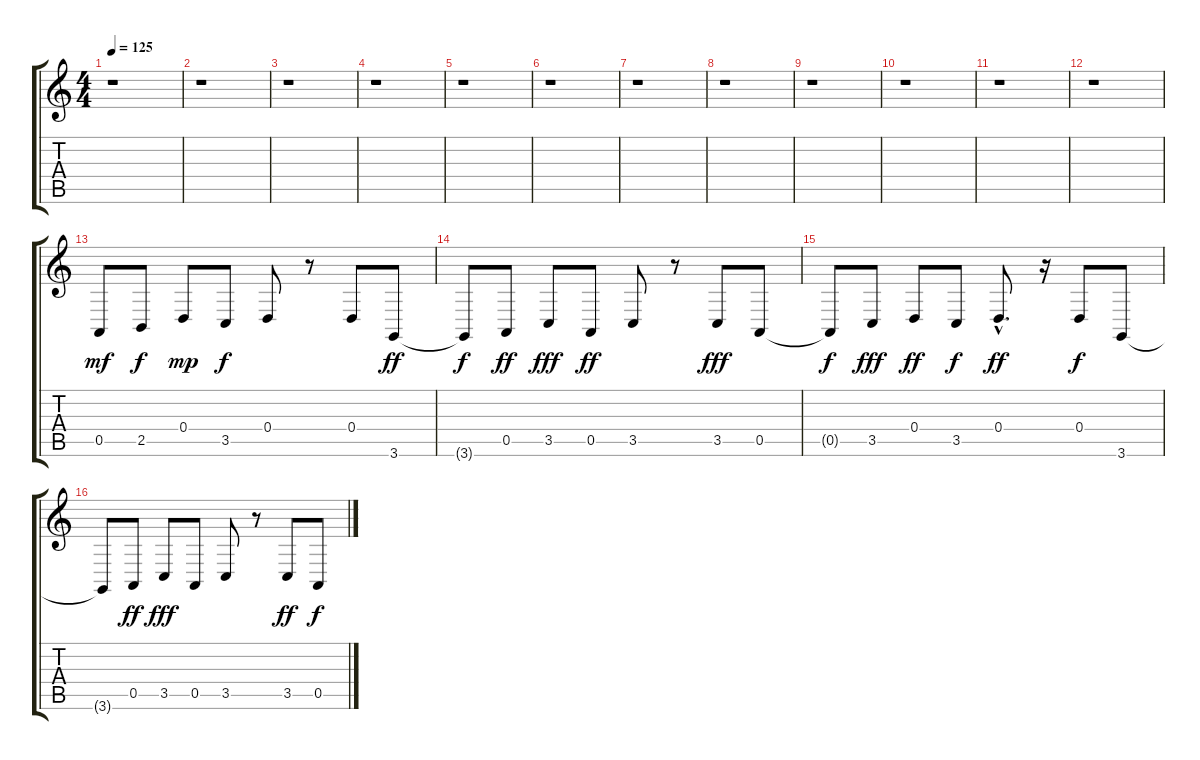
\track "" {instrument synthbrass1}
\staff {score tabs}
\tuning (E4 B3 G3 D3 A2 E2) {hide}
\ts (4 4)
\tempo 125
\clef g2
\ks c
r.1{dy f} |
r.1 |
r.1 |
r.1 |
r.1 |
r.1 |
r.1 |
r.1 |
r.1 |
r.1 |
r.1 |
r.1 |
0.5.8{dy mf} 2.5.8{dy f} 0.4.8{dy mp} 3.5.8{dy f} 0.4.8 r.8 0.4.8 3.6.8{dy ff} |
3.6{t}.8{dy f} 0.5.8{dy ff} 3.5.8{dy fff} 0.5.8{dy ff} 3.5.8 r.8 3.5.8{dy fff} 0.5.8 |
0.5{t}.8{dy f} 3.5.8{dy fff} 0.4.8{dy ff} 3.5.8{dy f} 0.4{hac}.8{d dy ff} r.16 0.4.8{dy f balance 5} 3.6.8 |
3.6{t}.8 0.5.8{dy ff balance 5} 3.5.8{dy fff balance 5} 0.5.8 3.5.8{balance 6} r.8 3.5.8{dy ff balance 10} 0.5.8{dy f balance 11}
